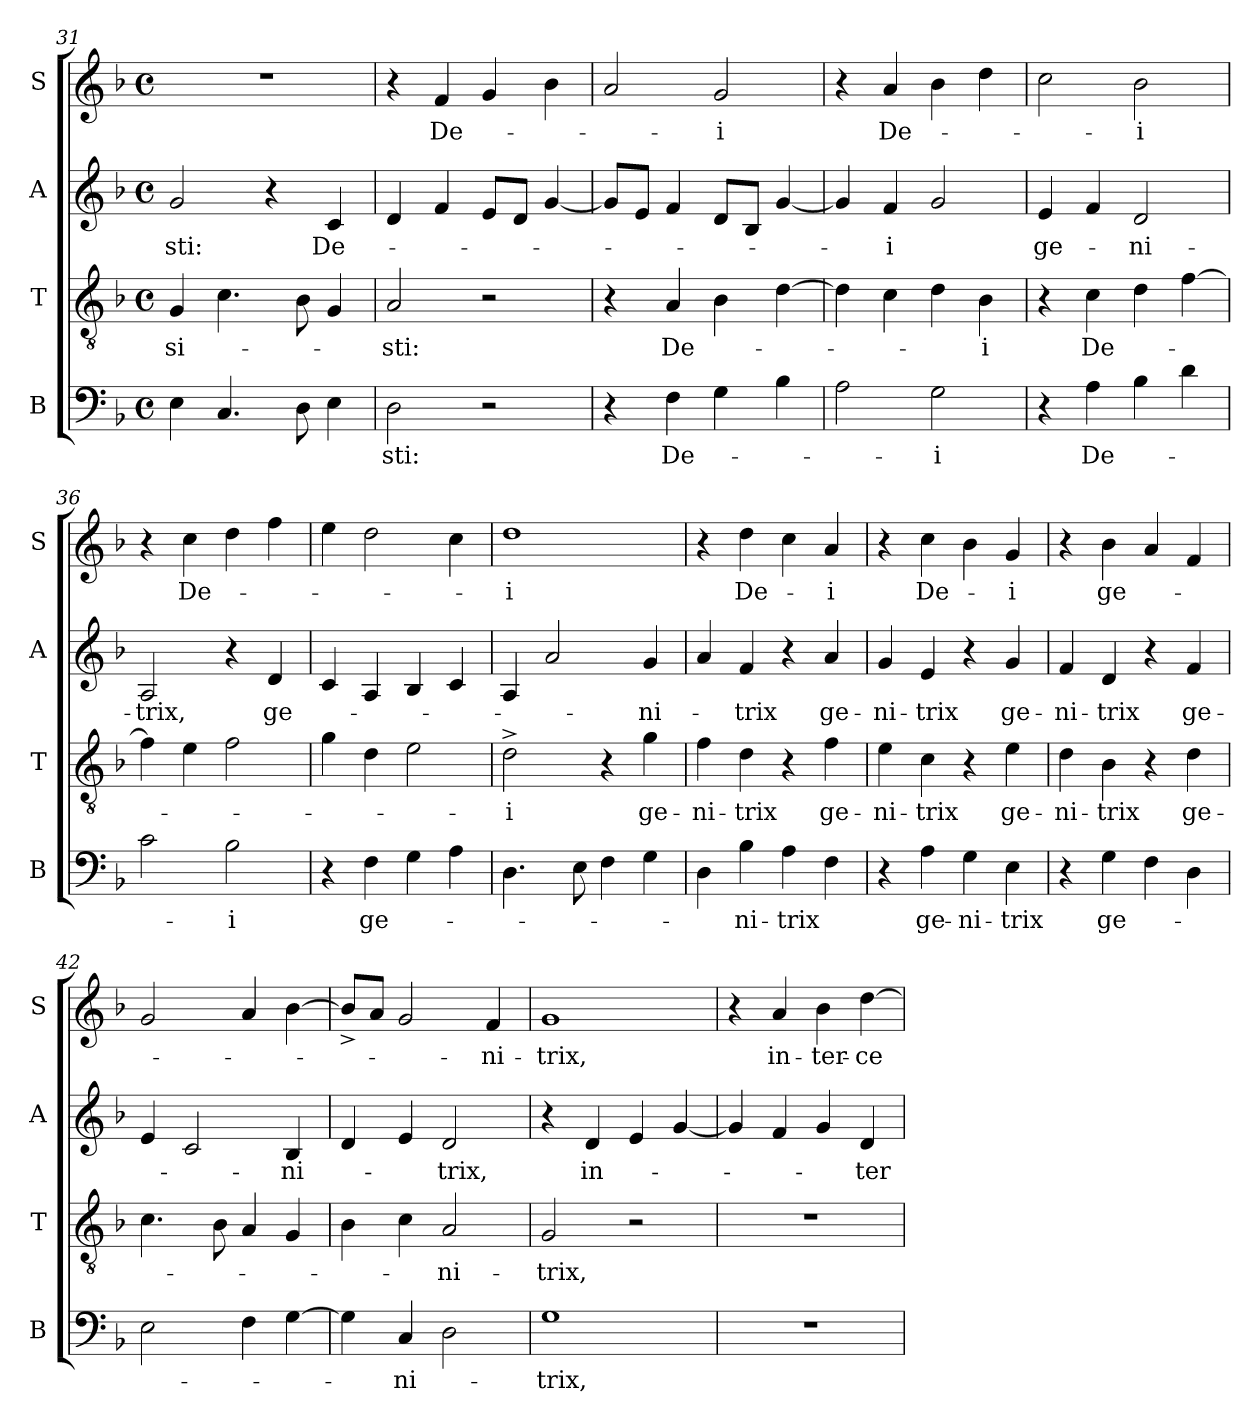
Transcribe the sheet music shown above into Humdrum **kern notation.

**kern	**text	**kern	**text	**kern	**text	**kern	**text
*part4	*part4	*part3	*part3	*part2	*part2	*part1	*part1
*staff4	*staff4	*staff3	*staff3	*staff2	*staff2	*staff1	*staff1
*I"B	*	*I"T	*	*I"A	*	*I"S	*
*I'B	*	*I'T	*	*I'A	*	*I'S	*
*clefF4	*	*clefGv2	*	*clefG2	*	*clefG2	*
*k[b-]	*	*k[b-]	*	*k[b-]	*	*k[b-]	*
*F:	*	*F:	*	*F:	*	*F:	*
*M4/4	*	*M4/4	*	*M4/4	*	*M4/4	*
*met(c)	*	*met(c)	*	*met(c)	*	*met(c)	*
=31	=31	=31	=31	=31	=31	=31	=31
!	!	!	!LO:LY:b	!	!LO:LY:b	!	!
4E\	.	4G/	-si-	2g/	-sti:	1r	.
4.C/	.	4.c\	.	.	.	.	.
.	.	.	.	4r	.	.	.
8D\	.	8B-\	.	.	.	.	.
!	!	!	!	!	!LO:LY:b	!	!
4E\	.	4G/	.	4c/	De-	.	.
=32	=32	=32	=32	=32	=32	=32	=32
!	!LO:LY:b	!	!LO:LY:b	!	!	!	!
2D\	-sti:	2A/	-sti:	4d/	.	4r	.
!	!	!	!	!	!	!	!LO:LY:b
.	.	.	.	4f/	.	4f/	De-
2r	.	2r	.	8e/L	.	4g/	.
.	.	.	.	8d/J	.	.	.
.	.	.	.	[<4g/	.	4b-\	.
!!LO:LB:g=z
=33	=33	=33	=33	=33	=33	=33	=33
4r	.	4r	.	8g/L]	.	2a/	.
.	.	.	.	8e/J	.	.	.
!	!LO:LY:b	!	!LO:LY:b	!	!	!	!
4F\	De-	4A/	De-	4f/	.	.	.
!	!	!	!	!	!	!	!LO:LY:b
4G\	.	4B-\	.	8d/L	.	2g/	-i
.	.	.	.	8B-/J	.	.	.
4B-\	.	[>4d\	.	[<4g/	.	.	.
=34	=34	=34	=34	=34	=34	=34	=34
2A\	.	4d\]	.	4g/]	.	4r	.
!	!	!	!	!	!LO:LY:b:rj	!	!LO:LY:b
.	.	4c\	.	4f/	-i	4a/	De-
!	!LO:LY:b	!	!	!	!	!	!
2G\	-i	4d\	.	2g/	.	4b-\	.
!	!	!	!LO:LY:b	!	!	!	!
.	.	4B-\	-i	.	.	4dd\	.
=35	=35	=35	=35	=35	=35	=35	=35
!	!	!	!	!	!LO:LY:b	!	!
4r	.	4r	.	4e/	ge-	2cc\	.
!	!LO:LY:b	!	!LO:LY:b	!	!	!	!
4A\	De-	4c\	De-	4f/	.	.	.
!	!	!	!	!	!LO:LY:b	!	!LO:LY:b
4B-\	.	4d\	.	2d/	-ni-	2b-\	-i
4d\	.	[>4f\	.	.	.	.	.
=36	=36	=36	=36	=36	=36	=36	=36
!	!	!	!	!	!LO:LY:b	!	!
2c\	.	4f\]	.	2A/	-trix,	4r	.
!	!	!	!	!	!	!	!LO:LY:b
.	.	4e\	.	.	.	4cc\	De-
!	!LO:LY:b	!	!	!	!	!	!
2B-\	-i	2f\	.	4r	.	4dd\	.
!	!	!	!	!	!LO:LY:b	!	!
.	.	.	.	4d/	ge-	4ff\	.
=37	=37	=37	=37	=37	=37	=37	=37
4r	.	4g\	.	4c/	.	4ee\	.
!	!LO:LY:b	!	!	!	!	!	!
4F\	ge-	4d\	.	4A/	.	2dd\	.
4G\	.	2e\	.	4B-/	.	.	.
4A\	.	.	.	4c/	.	4cc\	.
=38	=38	=38	=38	=38	=38	=38	=38
!	!	!	!LO:LY:b	!	!	!	!LO:LY:b:rj
4.D\	.	2d^>\	-i	4A/	.	1dd	-i
.	.	.	.	2a/	.	.	.
8E\	.	.	.	.	.	.	.
4F\	.	4r	.	.	.	.	.
!	!	!	!LO:LY:b	!	!LO:LY:b	!	!
4G\	.	4g\	ge-	4g/	-ni-	.	.
=39	=39	=39	=39	=39	=39	=39	=39
!	!	!	!LO:LY:b	!	!	!	!
4D\	.	4f\	-ni-	4a/	.	4r	.
!	!LO:LY:b	!	!LO:LY:b	!	!LO:LY:b	!	!LO:LY:b
4B-\	-ni-	4d\	-trix	4f/	-trix	4dd\	De-
!	!LO:LY:b	!	!	!	!	!	!
4A\	-trix	4r	.	4r	.	4cc\	.
!	!	!	!LO:LY:b	!	!LO:LY:b	!	!LO:LY:b
4F\	.	4f\	ge-	4a/	ge-	4a/	-i
!!LO:PB:g=z
=40	=40	=40	=40	=40	=40	=40	=40
!	!	!	!LO:LY:b	!	!LO:LY:b	!	!
4r	.	4e\	-ni-	4g/	-ni-	4r	.
!	!LO:LY:b	!	!LO:LY:b	!	!LO:LY:b	!	!LO:LY:b
4A\	ge-	4c\	-trix	4e/	-trix	4cc\	De-
!	!LO:LY:b	!	!	!	!	!	!
4G\	-ni-	4r	.	4r	.	4b-\	.
!	!LO:LY:b	!	!LO:LY:b	!	!LO:LY:b	!	!LO:LY:b
4E\	-trix	4e\	ge-	4g/	ge-	4g/	-i
=41	=41	=41	=41	=41	=41	=41	=41
!	!	!	!LO:LY:b	!	!LO:LY:b	!	!
4r	.	4d\	-ni-	4f/	-ni-	4r	.
!	!LO:LY:b	!	!LO:LY:b	!	!LO:LY:b	!	!LO:LY:b
4G\	ge-	4B-\	-trix	4d/	-trix	4b-\	ge-
4F\	.	4r	.	4r	.	4a/	.
!	!	!	!LO:LY:b	!	!LO:LY:b	!	!
4D\	.	4d\	ge-	4f/	ge-	4f/	.
=42	=42	=42	=42	=42	=42	=42	=42
2E\	.	4.c\	.	4e/	.	2g/	.
.	.	.	.	2c/	.	.	.
.	.	8B-\	.	.	.	.	.
4F\	.	4A/	.	.	.	4a/	.
!	!	!	!	!	!LO:LY:b	!	!
[>4G\	.	4G/	.	4B-/	-ni-	[>4b-\	.
=43	=43	=43	=43	=43	=43	=43	=43
4G\]	.	4B-\	.	4d/	.	8b-^</L]	.
.	.	.	.	.	.	8a/J	.
!	!LO:LY:b	!	!	!	!	!	!
4C/	-ni-	4c\	.	4e/	.	2g/	.
!	!	!	!LO:LY:b	!	!LO:LY:b	!	!
2D\	.	2A/	-ni-	2d/	-trix,	.	.
!	!	!	!	!	!	!	!LO:LY:b
.	.	.	.	.	.	4f/	-ni-
=44	=44	=44	=44	=44	=44	=44	=44
!	!LO:LY:b	!	!LO:LY:b	!	!	!	!LO:LY:b
1G	-trix,	2G/	-trix,	4r	.	1g	-trix,
!	!	!	!	!	!LO:LY:b	!	!
.	.	.	.	4d/	in-	.	.
.	.	2r	.	4e/	.	.	.
.	.	.	.	[<4g/	.	.	.
=45	=45	=45	=45	=45	=45	=45	=45
1r	.	1r	.	4g/]	.	4r	.
!	!	!	!	!	!	!	!LO:LY:b
.	.	.	.	4f/	.	4a/	in-
!	!	!	!	!	!	!	!LO:LY:b
.	.	.	.	4g/	.	4b-\	-ter-
!	!	!	!	!	!LO:LY:b	!	!LO:LY:b:rj
.	.	.	.	4d/	-ter-	[>4dd\	-ce-
=	=	=	=	=	=	=	=
*-	*-	*-	*-	*-	*-	*-	*-
